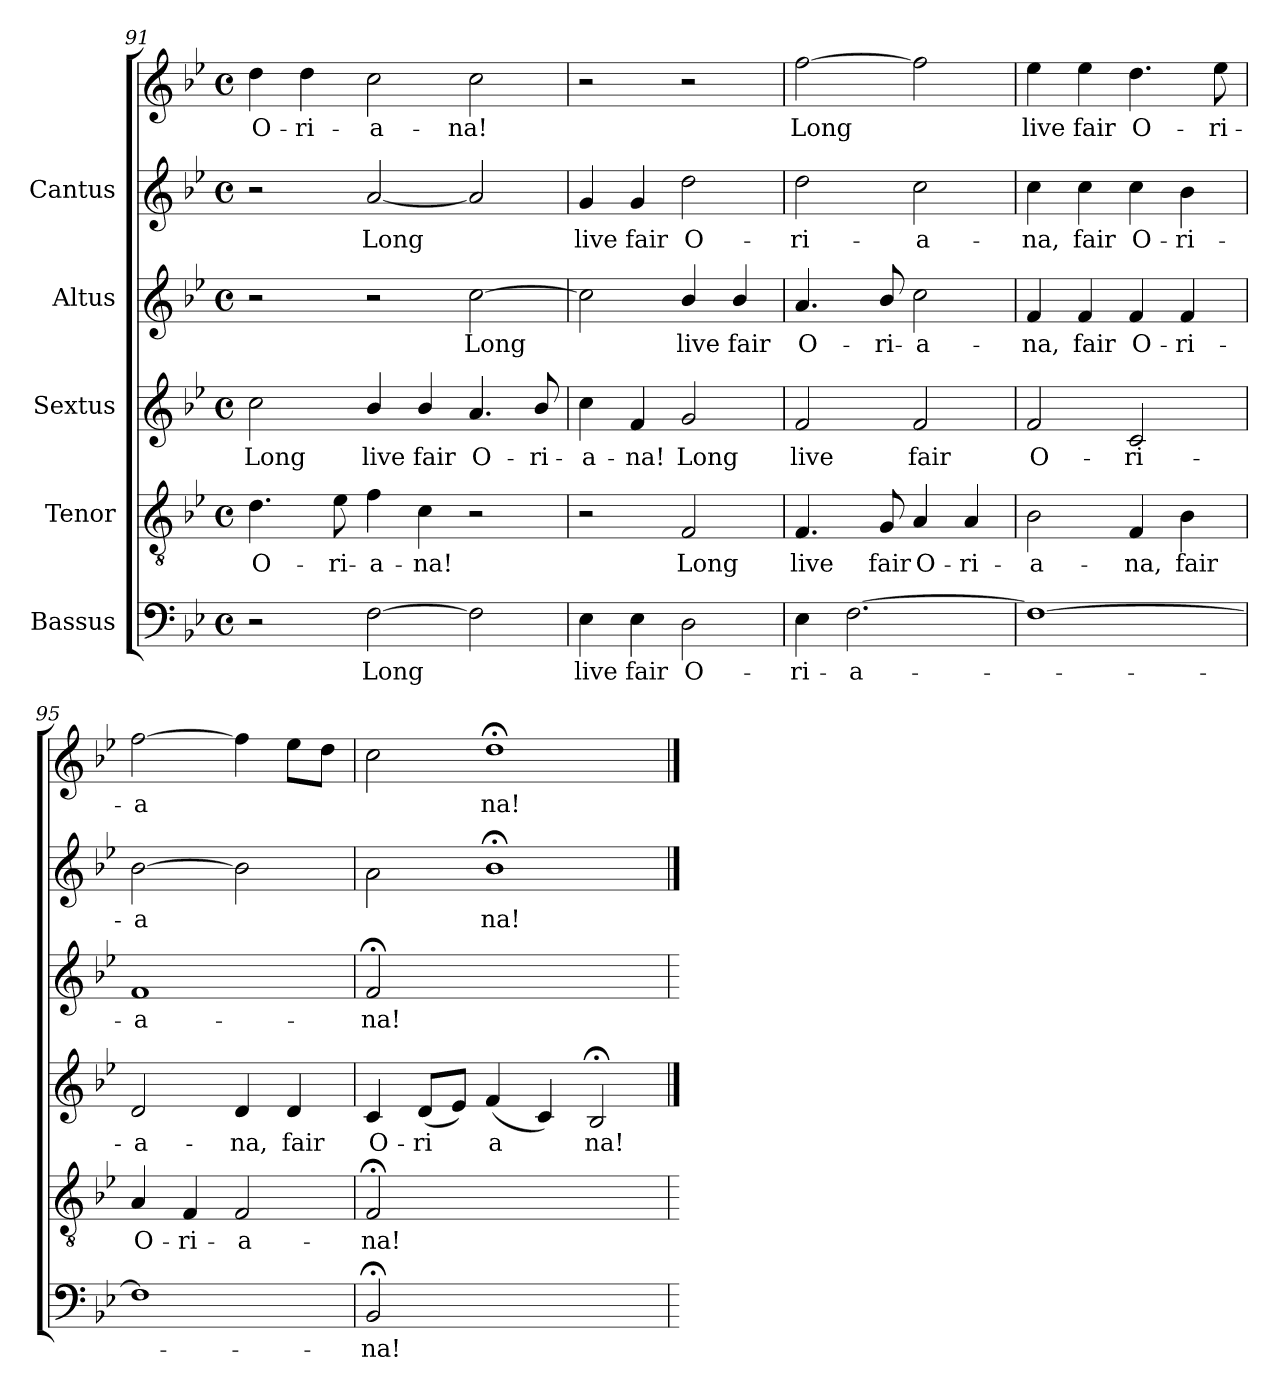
**kern	**text	**kern	**text	**kern	**text	**kern	**text	**kern	**text	**kern	**text
*part5	*part5	*part4	*part4	*part3	*part3	*part2	*part2	*part1	*part1	*part1	*part1
*staff6	*staff6	*staff5	*staff5	*staff4	*staff4	*staff3	*staff3	*staff2	*staff2	*staff1	*staff1
*I"Bassus	*	*I"Tenor	*	*I"Sextus	*	*I"Altus	*	*I"Cantus	*	*	*
*clefF4	*	*clefGv2	*	*clefG2	*	*clefG2	*	*clefG2	*	*clefG2	*
*k[b-e-]	*	*k[b-e-]	*	*k[b-e-]	*	*k[b-e-]	*	*k[b-e-]	*	*k[b-e-]	*
*B-:	*	*B-:	*	*B-:	*	*B-:	*	*B-:	*	*B-:	*
*M4/4	*	*M4/4	*	*M4/4	*	*M4/4	*	*M4/4	*	*M4/4	*
*met(c)	*	*met(c)	*	*met(c)	*	*met(c)	*	*met(c)	*	*met(c)	*
=91	=91	=91	=91	=91	=91	=91	=91	=91	=91	=91	=91
!	!	!	!LO:LY:b:cj	!	!LO:LY:b:cj	!	!	!	!	!	!LO:LY:b:cj
2r	.	4.d\	O-	2cc\	Long	2r	.	2r	.	4dd\	O-
!	!	!	!	!	!	!	!	!	!	!	!LO:LY:b:cj
.	.	.	.	.	.	.	.	.	.	4dd\	-ri-
!	!	!	!LO:LY:b:cj	!	!	!	!	!	!	!	!
.	.	8e-\	-ri-	.	.	.	.	.	.	.	.
!	!LO:LY:b:cj	!	!LO:LY:b:cj	!	!LO:LY:b:cj	!	!	!	!LO:LY:b:cj	!	!LO:LY:b:cj
[>2F\	Long	4f\	-a-	4b-/	live	2r	.	[<2a/	Long	2cc\	-a-
!	!	!	!LO:LY:b:cj	!	!LO:LY:b:cj	!	!	!	!	!	!
.	.	4c\	-na!	4b-/	fair	.	.	.	.	.	.
!	!LO:LY:b:cj	!	!	!	!LO:LY:b:cj	!	!LO:LY:b:cj	!	!LO:LY:b:cj	!	!LO:LY:b:cj
2F\]	.	2r	.	4.a/	O-	[>2cc\	Long	2a/]	.	2cc\	-na!
!	!	!	!	!	!LO:LY:b:cj	!	!	!	!	!	!
.	.	.	.	8b-/	-ri-	.	.	.	.	.	.
=92	=92	=92	=92	=92	=92	=92	=92	=92	=92	=92	=92
!	!LO:LY:b:cj	!	!	!	!LO:LY:b:cj	!	!LO:LY:b:cj	!	!LO:LY:b:cj	!	!
4E-\	live	2r	.	4cc\	-a-	2cc\]	.	4g/	live	2r	.
!	!LO:LY:b:cj	!	!	!	!LO:LY:b:cj	!	!	!	!LO:LY:b:cj	!	!
4E-\	fair	.	.	4f/	-na!	.	.	4g/	fair	.	.
!	!LO:LY:b:cj	!	!LO:LY:b:cj	!	!LO:LY:b:cj	!	!LO:LY:b:cj	!	!LO:LY:b:cj	!	!
2D\	O-	2F/	Long	2g/	Long	4b-/	live	2dd\	O-	2r	.
!	!	!	!	!	!	!	!LO:LY:b:cj	!	!	!	!
.	.	.	.	.	.	4b-/	fair	.	.	.	.
=93	=93	=93	=93	=93	=93	=93	=93	=93	=93	=93	=93
!	!LO:LY:b:cj	!	!LO:LY:b:cj	!	!LO:LY:b:cj	!	!LO:LY:b:cj	!	!LO:LY:b:cj	!	!LO:LY:b:cj
4E-\	-ri-	4.F/	live	2f/	live	4.a/	O-	2dd\	ri-	[>2ff\	-Long
!	!LO:LY:b:cj	!	!	!	!	!	!	!	!	!	!
[>2.F\	-a-	.	.	.	.	.	.	.	.	.	.
!	!	!	!LO:LY:b:cj	!	!	!	!LO:LY:b:cj	!	!	!	!
.	.	8G/	fair	.	.	8b-/	-ri-	.	.	.	.
!	!	!	!LO:LY:b:cj	!	!LO:LY:b:cj	!	!LO:LY:b:cj	!	!LO:LY:b:cj	!	!LO:LY:b:cj
.	.	4A/	O-	2f/	fair	2cc\	-a-	2cc\	-a-	2ff\]	.
!	!	!	!LO:LY:b:cj	!	!	!	!	!	!	!	!
.	.	4A/	-ri-	.	.	.	.	.	.	.	.
!!LO:PB:g=z
=94	=94	=94	=94	=94	=94	=94	=94	=94	=94	=94	=94
!	!	!	!LO:LY:b:cj	!	!LO:LY:b:cj	!	!LO:LY:b:cj	!	!LO:LY:b:cj	!	!LO:LY:b:cj
1F_>	.	2B-\	-a-	2f/	O-	4f/	-na,	4cc\	-na,	4ee-\	-live
!	!	!	!	!	!	!	!LO:LY:b:cj	!	!LO:LY:b:cj	!	!LO:LY:b:cj
.	.	.	.	.	.	4f/	fair	4cc\	fair	4ee-\	fair
!	!	!	!LO:LY:b:cj	!	!LO:LY:b:cj	!	!LO:LY:b:cj	!	!LO:LY:b:cj	!	!LO:LY:b:cj
.	.	4F/	-na,	2c/	-ri-	4f/	O-	4cc\	O-	4.dd\	O-
!	!	!	!LO:LY:b:cj	!	!	!	!LO:LY:b:cj	!	!LO:LY:b:cj	!	!
.	.	4B-\	fair	.	.	4f/	-ri-	4b-\	-ri-	.	.
!	!	!	!	!	!	!	!	!	!	!	!LO:LY:b:cj
.	.	.	.	.	.	.	.	.	.	8ee-\	-ri-
=95	=95	=95	=95	=95	=95	=95	=95	=95	=95	=95	=95
!	!	!	!LO:LY:b:cj	!	!LO:LY:b:cj	!	!LO:LY:b:cj	!	!LO:LY:b:cj	!	!LO:LY:b:cj
1F]	.	4A/	O-	2d/	-a-	1f	-a-	[>2b-\	-a-	[>2ff\	-a-
!	!	!	!LO:LY:b:cj	!	!	!	!	!	!	!	!
.	.	4F/	-ri-	.	.	.	.	.	.	.	.
!	!	!	!LO:LY:b:cj	!	!LO:LY:b:cj	!	!	!	!LO:LY:b:cj	!	!LO:LY:b:cj
.	.	2F/	-a-	4d/	-na,	.	.	2b-\]	--	4ff\]	--
!	!	!	!	!	!LO:LY:b:cj	!	!	!	!	!	!LO:LY:b:cj
.	.	.	.	4d/	fair	.	.	.	.	8ee-\L	--
!	!	!	!	!	!	!	!	!	!	!	!LO:LY:b:cj
.	.	.	.	.	.	.	.	.	.	8dd\J	--
=96	=96	=96	=96	=96	=96	=96	=96	=96	=96	=96	=96
!	!LO:LY:b:cj	!	!LO:LY:b:cj	!	!LO:LY:b:cj	!	!LO:LY:b:cj	!	!	!	!
2BB-;</	-na!	2F;</	-na!	4c/	O-	2f;</	-na!	2a\	.	2cc\	.
!	!	!	!	!	!LO:LY:b:cj	!	!	!	!	!	!
.	.	.	.	(<8d/L	-ri-	.	.	.	.	.	.
!	!	!	!	!	!LO:LY:b:cj	!	!	!	!	!	!
.	.	.	.	8e-/J)	--	.	.	.	.	.	.
!	!	!	!	!	!LO:LY:b:cj	!	!	!	!LO:LY:b:cj	!	!LO:LY:b:cj
1ryy	.	1ryy	.	(<4f/	-a-	1ryy	.	1b-;<	na!	1dd;<	-na!
!	!	!	!	!	!LO:LY:b:cj	!	!	!	!	!	!
.	.	.	.	4c/)	-	.	.	.	.	.	.
!	!	!	!	!	!LO:LY:b:cj	!	!	!	!	!	!
.	.	.	.	2B-;</	na!	.	.	.	.	.	.
=	==	=	==	==	==	=	==	==	==	==	==
*-	*-	*-	*-	*-	*-	*-	*-	*-	*-	*-	*-
